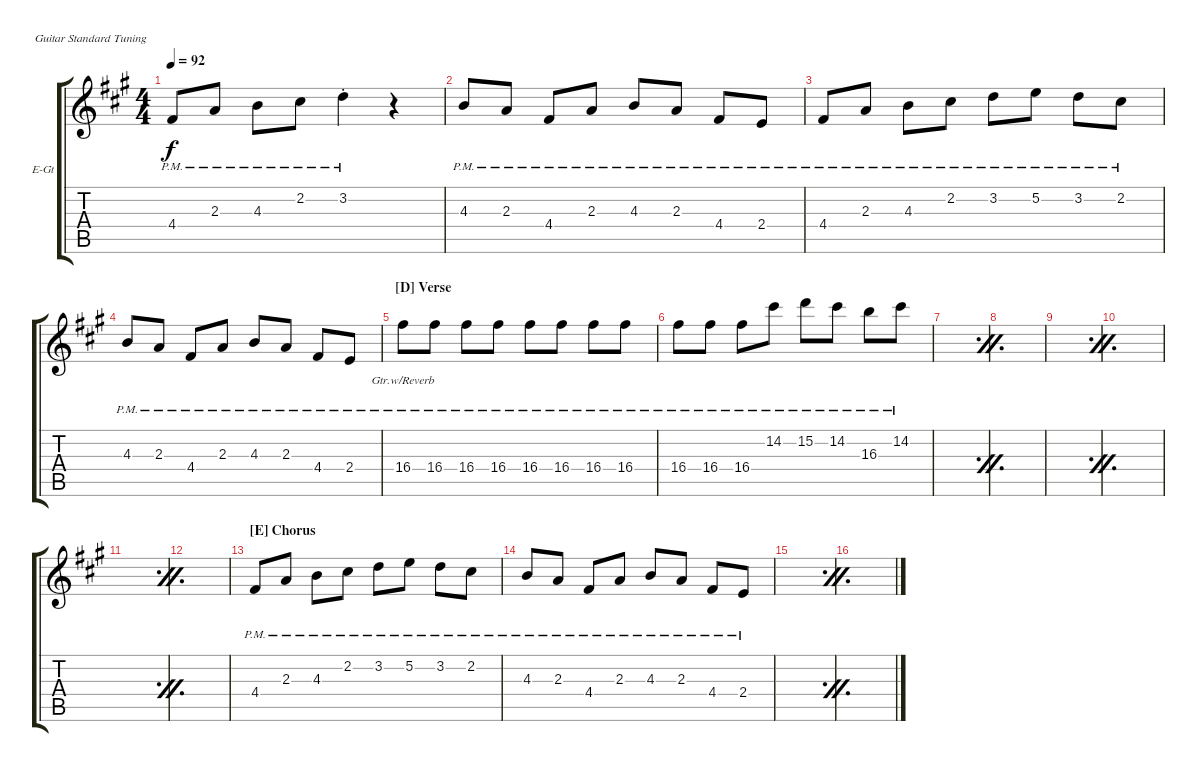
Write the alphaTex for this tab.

\defaultSystemsLayout 4
\bracketExtendMode groupsimilarinstruments
\firstSystemTrackNameOrientation horizontal
\otherSystemsTrackNameOrientation horizontal
\track ("Jamie Cook (Guitar Two)" "E-Gt") {instrument overdrivenguitar}
\staff {score tabs}
\tuning (E4 B3 G3 D3 A2 E2)
\ts (4 4)
\tempo 92
\clef g2
\ks a
4.4{pm}.8{dy f} 2.3{pm}.8 4.3{pm}.8 2.2{pm}.8 3.2{pm st}.4 r.4 |
4.3{pm}.8 2.3{pm}.8 4.4{pm}.8 2.3{pm}.8 4.3{pm}.8 2.3{pm}.8 4.4{pm}.8 2.4{pm}.8 |
4.4{pm}.8 2.3{pm}.8 4.3{pm}.8 2.2{pm}.8 3.2{pm}.8 5.2{pm}.8 3.2{pm}.8 2.2{pm}.8 |
4.3{pm}.8 2.3{pm}.8 4.4{pm}.8 2.3{pm}.8 4.3{pm}.8 2.3{pm}.8 4.4{pm}.8 2.4{pm}.8 |
\section ("D" "Verse")
16.4{pm}.8{lyrics (0 "Gtr.w/Reverb") lyrics (1 "") lyrics (2 "") lyrics (3 "") lyrics (4 "")} 16.4{pm}.8{lyrics (0 "") lyrics (1 "") lyrics (2 "") lyrics (3 "") lyrics (4 "")} 16.4{pm}.8{lyrics (0 "") lyrics (1 "") lyrics (2 "") lyrics (3 "") lyrics (4 "")} 16.4{pm}.8{lyrics (0 "") lyrics (1 "") lyrics (2 "") lyrics (3 "") lyrics (4 "")} 16.4{pm}.8{lyrics (0 "") lyrics (1 "") lyrics (2 "") lyrics (3 "") lyrics (4 "")} 16.4{pm}.8{lyrics (0 "") lyrics (1 "") lyrics (2 "") lyrics (3 "") lyrics (4 "")} 16.4{pm}.8{lyrics (0 "") lyrics (1 "") lyrics (2 "") lyrics (3 "") lyrics (4 "")} 16.4{pm}.8{lyrics (0 "") lyrics (1 "") lyrics (2 "") lyrics (3 "") lyrics (4 "")} |
16.4{pm}.8{lyrics (0 "") lyrics (1 "") lyrics (2 "") lyrics (3 "") lyrics (4 "")} 16.4{pm}.8{lyrics (0 "") lyrics (1 "") lyrics (2 "") lyrics (3 "") lyrics (4 "")} 16.4{pm}.8{lyrics (0 "") lyrics (1 "") lyrics (2 "") lyrics (3 "") lyrics (4 "")} 14.2{pm}.8{lyrics (0 "") lyrics (1 "") lyrics (2 "") lyrics (3 "") lyrics (4 "")} 15.2{pm}.8{lyrics (0 "") lyrics (1 "") lyrics (2 "") lyrics (3 "") lyrics (4 "")} 14.2{pm}.8{lyrics (0 "") lyrics (1 "") lyrics (2 "") lyrics (3 "") lyrics (4 "")} 16.3{pm}.8{lyrics (0 "") lyrics (1 "") lyrics (2 "") lyrics (3 "") lyrics (4 "")} 14.2{pm}.8{lyrics (0 "") lyrics (1 "") lyrics (2 "") lyrics (3 "") lyrics (4 "")} |
\simile firstofdouble
|
\simile secondofdouble
|
\simile firstofdouble
|
\simile secondofdouble
|
\simile firstofdouble
|
\simile secondofdouble
|
\section ("E" "Chorus")
\simile none
4.4{pm}.8{lyrics (0 "") lyrics (1 "") lyrics (2 "") lyrics (3 "") lyrics (4 "")} 2.3{pm}.8{lyrics (0 "") lyrics (1 "") lyrics (2 "") lyrics (3 "") lyrics (4 "")} 4.3{pm}.8{lyrics (0 "") lyrics (1 "") lyrics (2 "") lyrics (3 "") lyrics (4 "")} 2.2{pm}.8{lyrics (0 "") lyrics (1 "") lyrics (2 "") lyrics (3 "") lyrics (4 "")} 3.2{pm}.8{lyrics (0 "") lyrics (1 "") lyrics (2 "") lyrics (3 "") lyrics (4 "")} 5.2{pm}.8{lyrics (0 "") lyrics (1 "") lyrics (2 "") lyrics (3 "") lyrics (4 "")} 3.2{pm}.8{lyrics (0 "") lyrics (1 "") lyrics (2 "") lyrics (3 "") lyrics (4 "")} 2.2{pm}.8{lyrics (0 "") lyrics (1 "") lyrics (2 "") lyrics (3 "") lyrics (4 "")} |
4.3{pm}.8{lyrics (0 "") lyrics (1 "") lyrics (2 "") lyrics (3 "") lyrics (4 "")} 2.3{pm}.8{lyrics (0 "") lyrics (1 "") lyrics (2 "") lyrics (3 "") lyrics (4 "")} 4.4{pm}.8{lyrics (0 "") lyrics (1 "") lyrics (2 "") lyrics (3 "") lyrics (4 "")} 2.3{pm}.8{lyrics (0 "") lyrics (1 "") lyrics (2 "") lyrics (3 "") lyrics (4 "")} 4.3{pm}.8{lyrics (0 "") lyrics (1 "") lyrics (2 "") lyrics (3 "") lyrics (4 "")} 2.3{pm}.8{lyrics (0 "") lyrics (1 "") lyrics (2 "") lyrics (3 "") lyrics (4 "")} 4.4{pm}.8{lyrics (0 "") lyrics (1 "") lyrics (2 "") lyrics (3 "") lyrics (4 "")} 2.4{pm}.8{lyrics (0 "") lyrics (1 "") lyrics (2 "") lyrics (3 "") lyrics (4 "")} |
\simile firstofdouble
|
\simile secondofdouble
